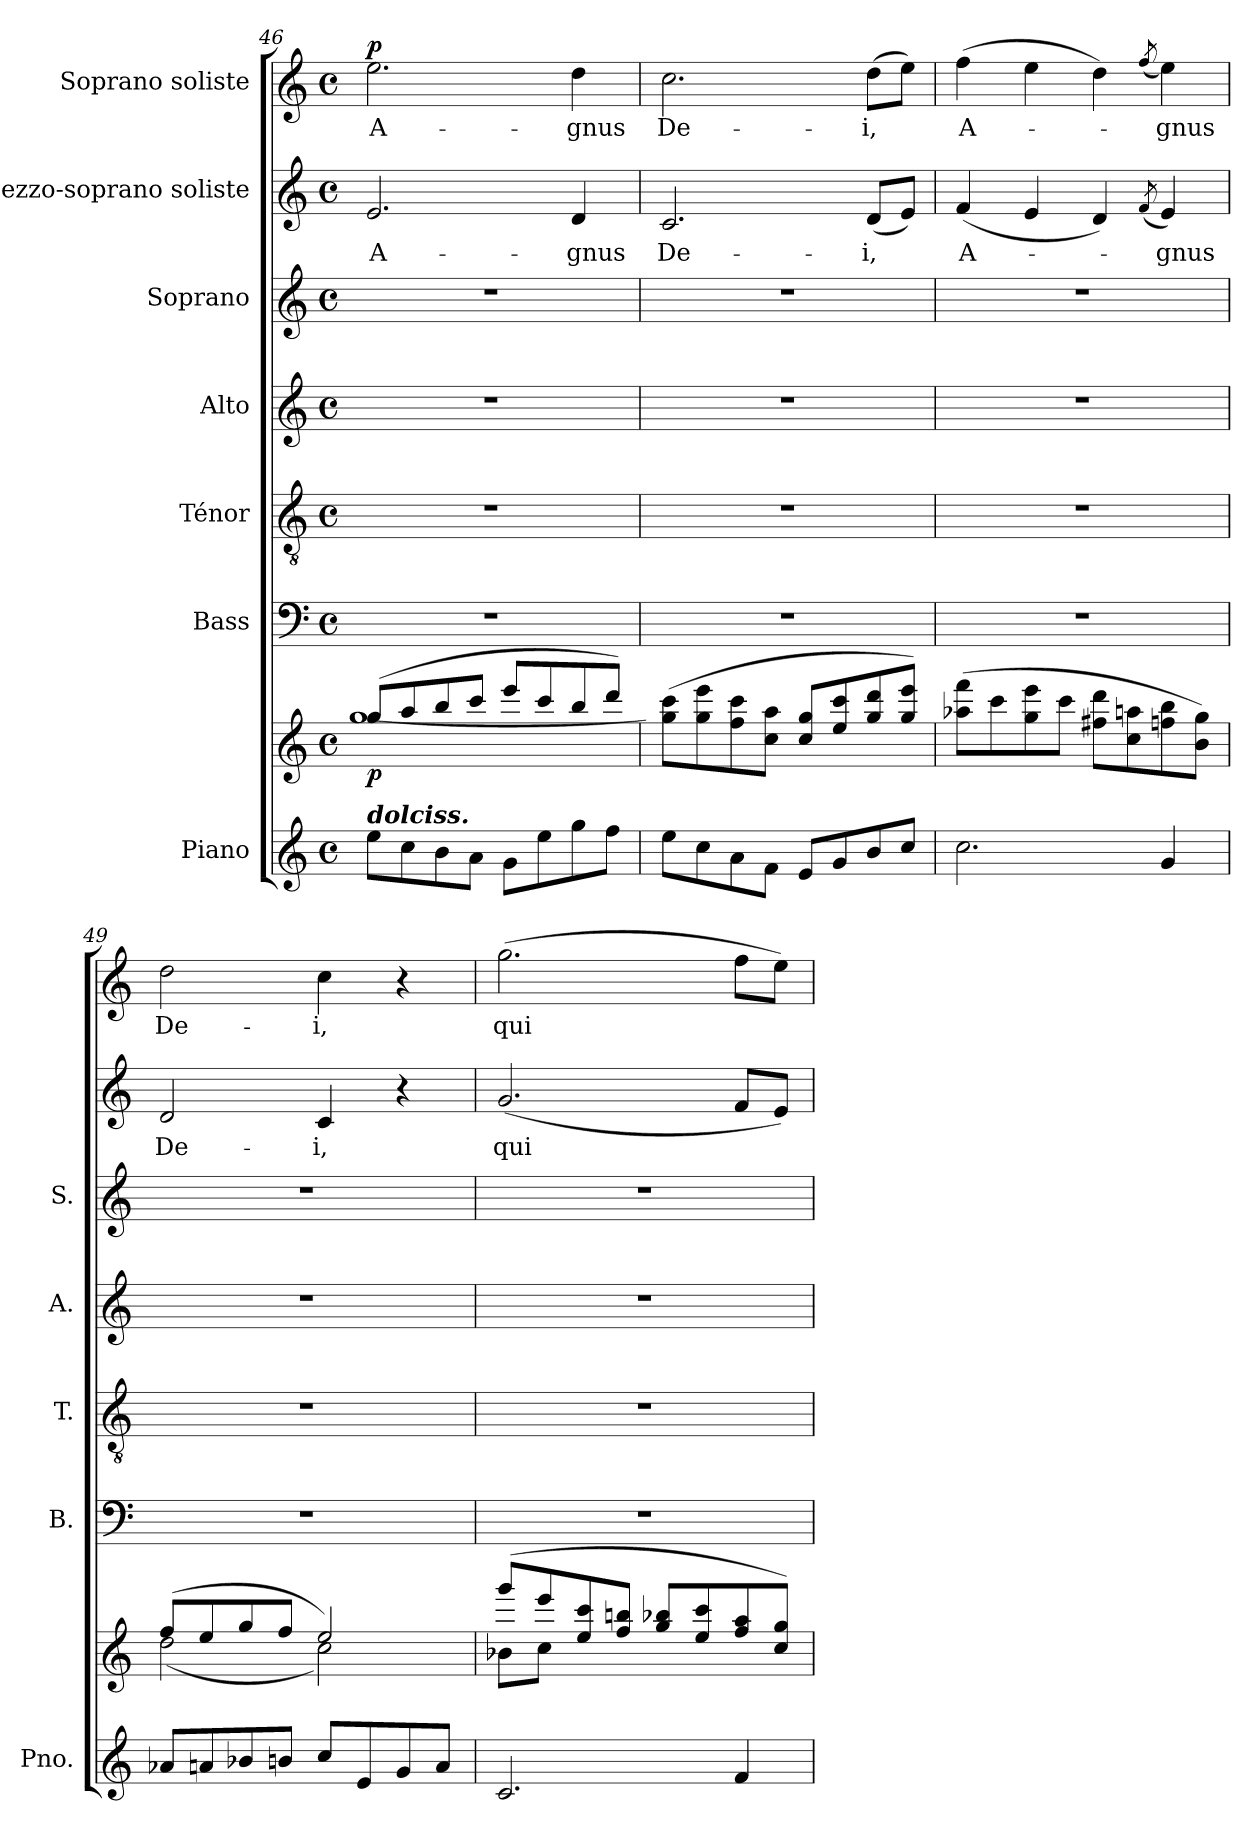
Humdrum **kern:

**kern	**kern	**dynam	**kern	**kern	**kern	**kern	**kern	**text	**kern	**text	**dynam
*part7	*part7	*part7	*part6	*part5	*part4	*part3	*part2	*part2	*part1	*part1	*part1
*staff8	*staff7	*staff7/8	*staff6	*staff5	*staff4	*staff3	*staff2	*staff2	*staff1	*staff1	*staff1
*I"Piano	*	*	*I"Bass	*I"Ténor	*I"Alto	*I"Soprano	*I"Mezzo-soprano soliste	*	*I"Soprano soliste	*	*
*I'Pno.	*	*	*I'B.	*I'T.	*I'A.	*I'S.	*	*	*	*	*
!!LO:LB:g=z
*clefG2	*clefG2	*	*clefF4	*clefGv2	*clefG2	*clefG2	*clefG2	*	*clefG2	*	*
*	*	*	*	*	*ITrd2c3	*	*	*	*	*	*
*k[]	*k[]	*	*k[]	*k[]	*k[f#c#g#]	*k[]	*k[]	*	*k[]	*	*
*M4/4	*M4/4	*	*M4/4	*M4/4	*M4/4	*M4/4	*M4/4	*	*M4/4	*	*
*met(c)	*met(c)	*	*met(c)	*met(c)	*met(c)	*met(c)	*met(c)	*	*met(c)	*	*
=46	=46	=46	=46	=46	=46	=46	=46	=46	=46	=46	=46
*	*^	*	*	*	*	*	*	*	*	*	*
!LO:TX:a:Bi:t=dolciss.	!	!	!	!	!	!	!	!	!	!	!	!
!	!	!	!LO:DY:b	!	!	!	!	!	!	!	!	!LO:DY:a
8ee\L	(8gg/L	[1gg	p	1r	1r	1r	1r	2.e/	A-	2.ee\	A-	p
8cc\	8aa/	.	.	.	.	.	.	.	.	.	.	.
8b\	8bb/	.	.	.	.	.	.	.	.	.	.	.
8a\J	8ccc/J	.	.	.	.	.	.	.	.	.	.	.
8g\L	8eee/L	.	.	.	.	.	.	.	.	.	.	.
8ee\	8ccc/	.	.	.	.	.	.	.	.	.	.	.
8gg\	8bb/	.	.	.	.	.	.	4d/	-gnus	4dd\	-gnus	.
8ff\J	8ddd/J)	.	.	.	.	.	.	.	.	.	.	.
=47	=47	=47	=47	=47	=47	=47	=47	=47	=47	=47	=47	=47
8ee\L	(>8gg\ 8ccc\L	4gg/yy]	.	1r	1r	1r	1r	2.c/	De-	2.cc\	De-	.
8cc\	8gg\ 8eee\	.	.	.	.	.	.	.	.	.	.	.
8a\	8ff\ 8ccc\	2.ryy	.	.	.	.	.	.	.	.	.	.
8f\J	8cc\ 8aa\J	.	.	.	.	.	.	.	.	.	.	.
8e/L	8cc/ 8gg/L	.	.	.	.	.	.	.	.	.	.	.
8g/	8ee/ 8ccc/	.	.	.	.	.	.	.	.	.	.	.
8b/	8gg/ 8ddd/	.	.	.	.	.	.	(8d/L	-i,	(8dd\L	-i,	.
8cc/J	8gg/ 8eee/J)	.	.	.	.	.	.	8e/J)	.	8ee\J)	.	.
*	*v	*v	*	*	*	*	*	*	*	*	*	*
=48	=48	=48	=48	=48	=48	=48	=48	=48	=48	=48	=48
2.cc\	(>8aa-X\ 8fff\L	.	1r	1r	1r	1r	(>4f/	A-	(4ff\	A-	.
.	8ccc\	.	.	.	.	.	.	.	.	.	.
.	8gg\ 8eee\	.	.	.	.	.	4e/	.	4ee\	.	.
.	8ccc\J	.	.	.	.	.	.	.	.	.	.
.	8ff#X\ 8ddd\L	.	.	.	.	.	4d/)	.	4dd\)	.	.
.	8cc\ 8aan\	.	.	.	.	.	.	.	.	.	.
.	.	.	.	.	.	.	(8qf/	.	(8qff/	.	.
4g/	8ffn\ 8bb\	.	.	.	.	.	4e/)	-gnus	4ee\)	-gnus	.
.	8b\ 8gg\J)	.	.	.	.	.	.	.	.	.	.
=49	=49	=49	=49	=49	=49	=49	=49	=49	=49	=49	=49
*	*^	*	*	*	*	*	*	*	*	*	*
8a-X/L	(8ff/L	(2dd\	.	1r	1r	1r	1r	2d/	De-	2dd\	De-	.
8an/	8ee/	.	.	.	.	.	.	.	.	.	.	.
8b-X/	8gg/	.	.	.	.	.	.	.	.	.	.	.
8bn/J	8ff/J	.	.	.	.	.	.	.	.	.	.	.
8cc/L	2ee/)	2cc\)	.	.	.	.	.	4c/	-i,	4cc\	-i,	.
8e/	.	.	.	.	.	.	.	.	.	.	.	.
8g/	.	.	.	.	.	.	.	4r	.	4r	.	.
8a/J	.	.	.	.	.	.	.	.	.	.	.	.
=50	=50	=50	=50	=50	=50	=50	=50	=50	=50	=50	=50	=50
2.c/	(8ggg/L	8b-X\L	.	1r	1r	1r	1r	(2.g/	qui	(2.gg\	qui	.
.	8eee/	8cc\J	.	.	.	.	.	.	.	.	.	.
.	8ee/ 8ccc/	2.ryy	.	.	.	.	.	.	.	.	.	.
.	8ff/ 8bbn/J	.	.	.	.	.	.	.	.	.	.	.
.	8gg/ 8bb-X/L	.	.	.	.	.	.	.	.	.	.	.
.	8ee/ 8ccc/	.	.	.	.	.	.	.	.	.	.	.
4f/	8ff/ 8aa/	.	.	.	.	.	.	8f/L	.	8ff\L	.	.
.	8cc/ 8gg/J)	.	.	.	.	.	.	8e/J)	.	8ee\J)	.	.
*	*v	*v	*	*	*	*	*	*	*	*	*	*
=	=	=	=	=	=	=	=	=	=	=	=
*-	*-	*-	*-	*-	*-	*-	*-	*-	*-	*-	*-
